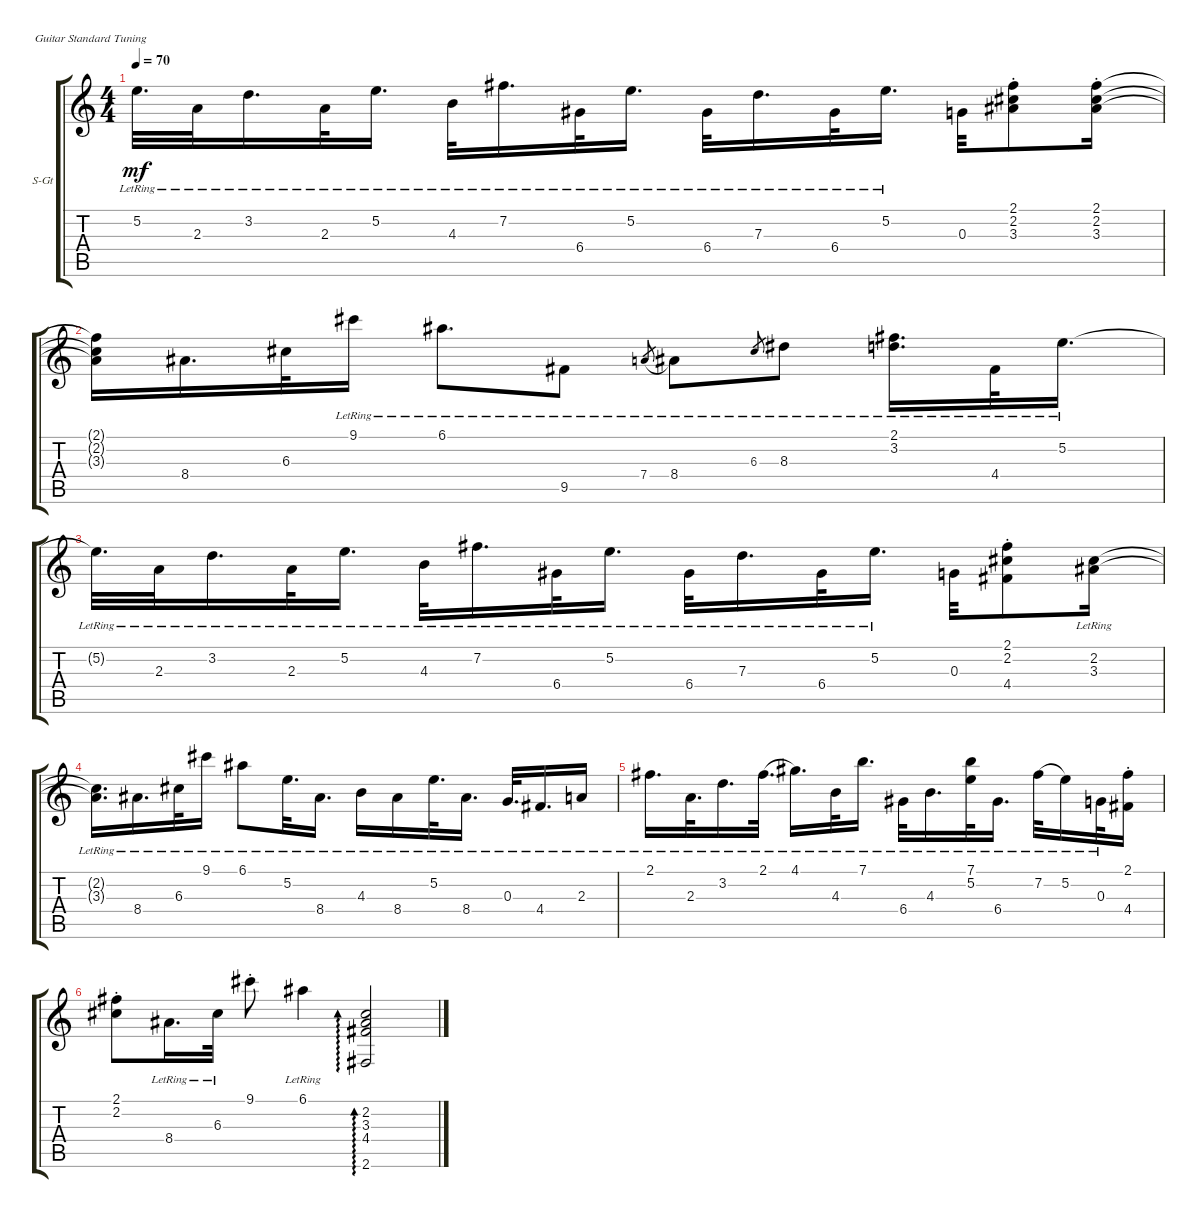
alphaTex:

\defaultSystemsLayout 4
\bracketExtendMode groupsimilarinstruments
\firstSystemTrackNameOrientation horizontal
\otherSystemsTrackNameOrientation horizontal
\track ("Steel Guitar" "S-Gt") {instrument acousticguitarsteel}
\staff {score tabs}
\tuning (E4 B3 G3 D3 A2 E2)
\ts (4 4)
\tempo 70
\clef g2
\ks c
5.2{lr t}.32{d dy mf} 2.3{lr}.32 3.2{lr}.16{d} 2.3{lr}.32 5.2{lr}.16{d} 4.3{lr}.32 7.2{lr}.16{d} 6.4{lr}.32 5.2{lr}.16{d} 6.4{lr}.32 7.3{lr}.16{d} 6.4{lr}.32 5.2{lr}.16{d} 0.3.32 (2.1{st} 2.2{st} 3.3{st}).8 (2.1{st} 2.2{st} 3.3{st}).16 |
(2.1{t} 2.2{t} 3.3{t}).16 8.4.16{d} 6.3.32 9.1{lr}.16 6.1{lr}.8{d} 9.5{lr}.8 7.4{lr}.8{gr legatoorigin} 8.4{lr}.8 6.3{lr}.8{gr} 8.3{lr}.8 (2.1{lr} 3.2{lr}).16{d} 4.4{lr}.32 5.2{lr}.16{d} |
5.2{lr t}.32{d} 2.3{lr}.32 3.2{lr}.16{d} 2.3{lr}.32 5.2{lr}.16{d} 4.3{lr}.32 7.2{lr}.16{d} 6.4{lr}.32 5.2{lr}.16{d} 6.4{lr}.32 7.3{lr}.16{d} 6.4{lr}.32 5.2{lr}.16{d} 0.3.32 (4.4{st} 2.2{st} 2.1).8 (2.2{lr} 3.3{lr}).16 |
(2.2{lr t} 3.3{lr t}).16{d} 8.4{lr}.16{d} 6.3{lr}.32 9.1{lr}.16 6.1{lr}.8 5.2{lr}.32{d} 8.4{lr}.16{d} 4.3{lr}.16 8.4{lr}.16 5.2{lr}.32{d} 8.4{lr}.16{d} 0.3{lr}.32{d} 4.4{lr}.16{d} 2.3{lr}.16 |
2.1{lr}.16{d} 2.3{lr}.32{d} 3.2{lr}.16{d} 2.1{lr}.32{d legatoorigin} 4.1{lr}.16{d} 4.3{lr}.32 7.1{lr}.16{d} 6.4{lr}.32 4.3{lr}.16{d} (7.1{lr} 5.2{lr}).32 6.4{lr}.16{d} 7.2{lr}.32{legatoorigin} 5.2{lr}.16 0.3{lr}.32 (4.4{st} 2.1).16 |
(2.2{st} 2.1).8 8.4{lr}.16{d} 6.3{lr}.32 9.1{st}.8 6.1{lr}.4 (2.6 4.4 3.3 2.2).2{ad 0}
